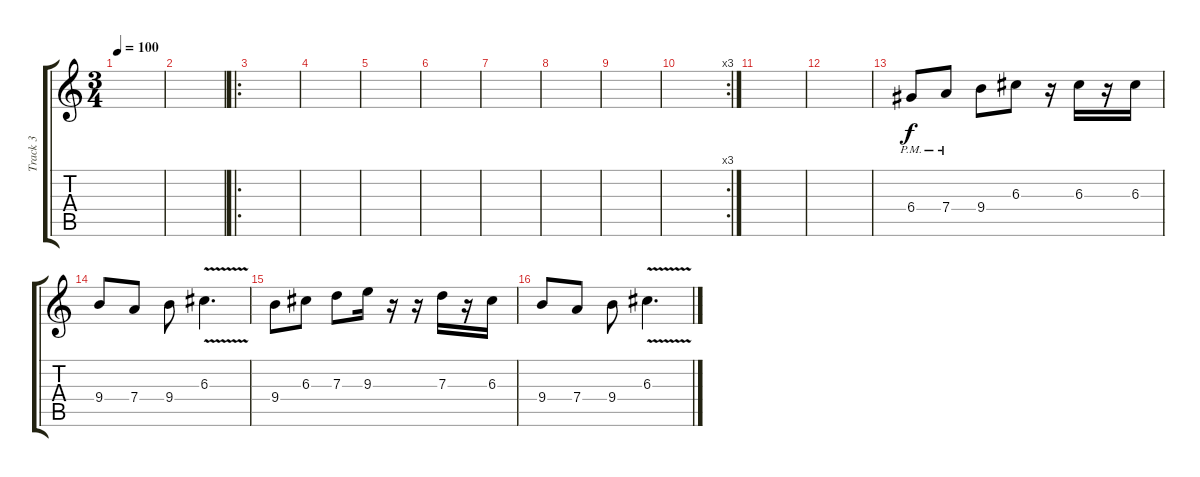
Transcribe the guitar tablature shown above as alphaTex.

\track ("Track 3" "Track 3") {instrument distortionguitar}
\staff {score tabs}
\tuning (E4 B3 G3 D3 A2 E2) {hide}
\ts (3 4)
\tempo 100
\clef g2
\ks c
|
|
\ro
|
|
|
|
|
|
|
\rc 3
|
|
|
6.4{pm}.8 7.4{pm}.8 9.4.8 6.3.8 r.16 6.3.16 r.16 6.3.16 |
9.4.8 7.4.8 9.4.8 6.3{v}.4{d} |
9.4.8 6.3.8 7.3.8 9.3.16 r.16 r.16 7.3.16 r.16 6.3.16 |
9.4.8 7.4.8 9.4.8 6.3{v}.4{d}
